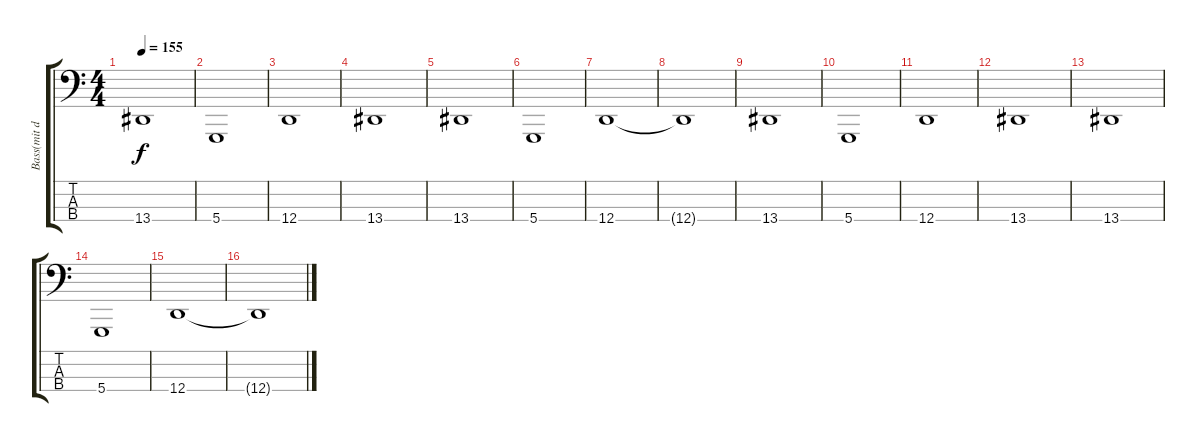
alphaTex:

\track ("Bass(mit diesem Effekt...)" "Bass(mit d") {instrument cello}
\staff {score tabs}
\tuning (G2 D2 A1 D1) {hide}
\ts (4 4)
\tempo 155
\clef f4
\ks c
13.4.1{dy f volume 13 instrument electricbassfinger} |
5.4.1 |
12.4.1 |
13.4.1 |
13.4.1 |
5.4.1 |
12.4.1 |
12.4{t}.1 |
13.4.1{volume 13 instrument electricbassfinger} |
5.4.1 |
12.4.1 |
13.4.1 |
13.4.1 |
5.4.1 |
12.4.1 |
12.4{t}.1
